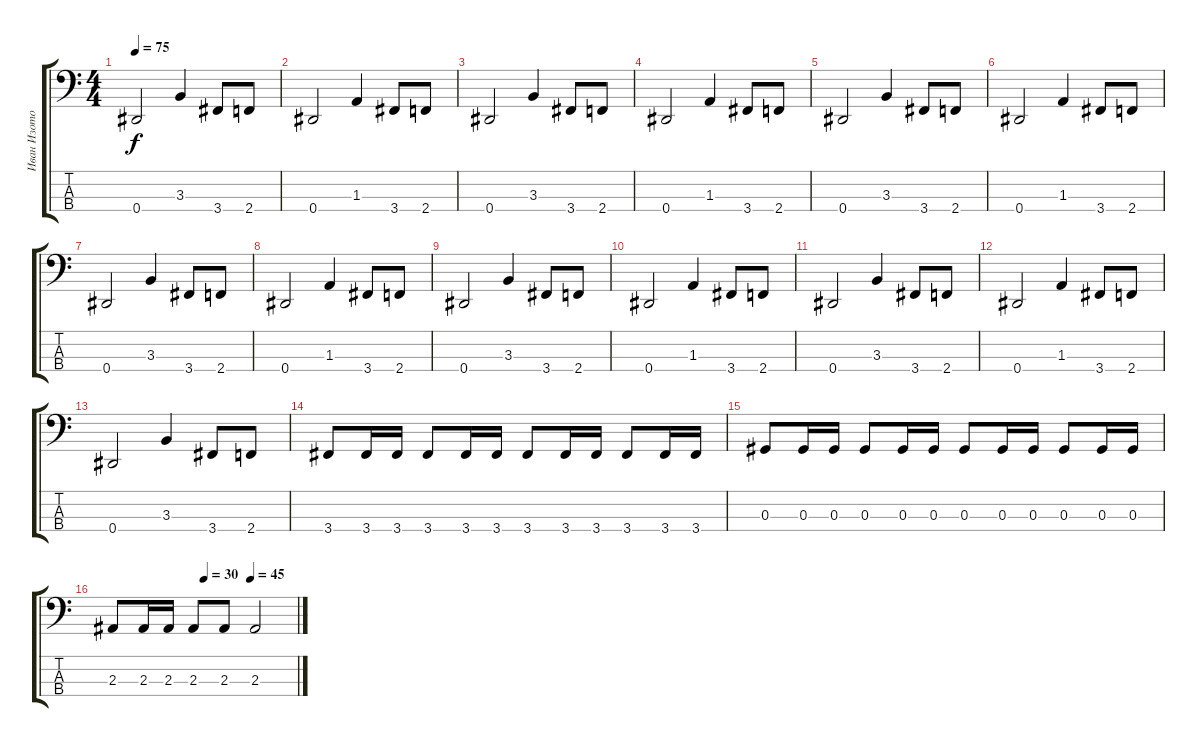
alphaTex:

\track ("Иван Изотов" "Иван Изото") {instrument electricbasspick}
\staff {score tabs}
\tuning (Gb2 Db2 Ab1 Eb1) {hide}
\ts (4 4)
\tempo 75
\clef f4
\ks c
0.4.2{dy f} 3.3.4 3.4.8 2.4.8 |
0.4.2 1.3.4 3.4.8 2.4.8 |
0.4.2 3.3.4 3.4.8 2.4.8 |
0.4.2 1.3.4 3.4.8 2.4.8 |
0.4.2 3.3.4 3.4.8 2.4.8 |
0.4.2 1.3.4 3.4.8 2.4.8 |
0.4.2 3.3.4 3.4.8 2.4.8 |
0.4.2 1.3.4 3.4.8 2.4.8 |
0.4.2 3.3.4 3.4.8 2.4.8 |
0.4.2 1.3.4 3.4.8 2.4.8 |
0.4.2 3.3.4 3.4.8 2.4.8 |
0.4.2 1.3.4 3.4.8 2.4.8 |
0.4.2 3.3.4 3.4.8 2.4.8 |
3.4.8 3.4.16 3.4.16 3.4.8 3.4.16 3.4.16 3.4.8 3.4.16 3.4.16 3.4.8 3.4.16 3.4.16 |
0.3.8 0.3.16 0.3.16 0.3.8 0.3.16 0.3.16 0.3.8 0.3.16 0.3.16 0.3.8 0.3.16 0.3.16 |
\tempo (30 0.5)
\tempo (45 0.75)
2.3.8 2.3.16 2.3.16 2.3.8 2.3.8 2.3.2
